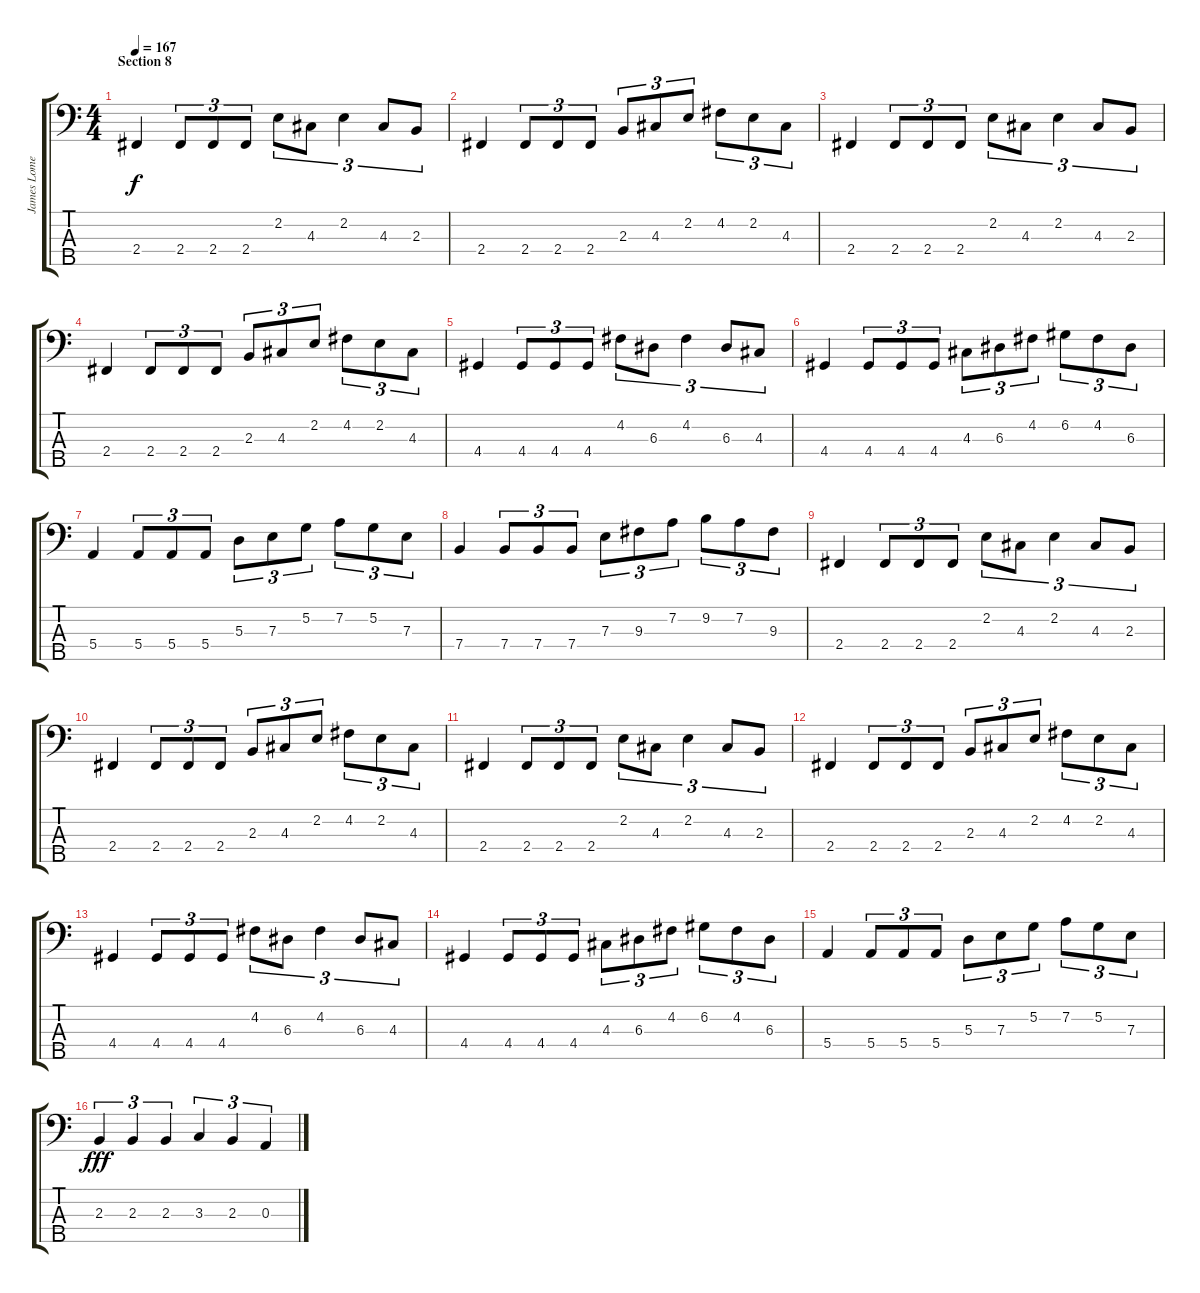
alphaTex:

\track ("James Lomenzo" "James Lome") {instrument electricbasspick}
\staff {score tabs}
\tuning (G2 D2 A1 E1 B0) {hide}
\ts (4 4)
\section ("" "Section 8")
\tempo 167
\clef f4
\ks c
2.4.4{dy f} 2.4.8{tu (3 2)} 2.4.8{tu (3 2)} 2.4.8{tu (3 2)} 2.2.8{tu (3 2)} 4.3.8{tu (3 2)} 2.2.4{tu (3 2)} 4.3.8{tu (3 2)} 2.3.8{tu (3 2)} |
2.4.4 2.4.8{tu (3 2)} 2.4.8{tu (3 2)} 2.4.8{tu (3 2)} 2.3.8{tu (3 2)} 4.3.8{tu (3 2)} 2.2.8{tu (3 2)} 4.2.8{tu (3 2)} 2.2.8{tu (3 2)} 4.3.8{tu (3 2)} |
2.4.4 2.4.8{tu (3 2)} 2.4.8{tu (3 2)} 2.4.8{tu (3 2)} 2.2.8{tu (3 2)} 4.3.8{tu (3 2)} 2.2.4{tu (3 2)} 4.3.8{tu (3 2)} 2.3.8{tu (3 2)} |
2.4.4 2.4.8{tu (3 2)} 2.4.8{tu (3 2)} 2.4.8{tu (3 2)} 2.3.8{tu (3 2)} 4.3.8{tu (3 2)} 2.2.8{tu (3 2)} 4.2.8{tu (3 2)} 2.2.8{tu (3 2)} 4.3.8{tu (3 2)} |
4.4.4 4.4.8{tu (3 2)} 4.4.8{tu (3 2)} 4.4.8{tu (3 2)} 4.2.8{tu (3 2)} 6.3.8{tu (3 2)} 4.2.4{tu (3 2)} 6.3.8{tu (3 2)} 4.3.8{tu (3 2)} |
4.4.4 4.4.8{tu (3 2)} 4.4.8{tu (3 2)} 4.4.8{tu (3 2)} 4.3.8{tu (3 2)} 6.3.8{tu (3 2)} 4.2.8{tu (3 2)} 6.2.8{tu (3 2)} 4.2.8{tu (3 2)} 6.3.8{tu (3 2)} |
5.4.4 5.4.8{tu (3 2)} 5.4.8{tu (3 2)} 5.4.8{tu (3 2)} 5.3.8{tu (3 2)} 7.3.8{tu (3 2)} 5.2.8{tu (3 2)} 7.2.8{tu (3 2)} 5.2.8{tu (3 2)} 7.3.8{tu (3 2)} |
7.4.4 7.4.8{tu (3 2)} 7.4.8{tu (3 2)} 7.4.8{tu (3 2)} 7.3.8{tu (3 2)} 9.3.8{tu (3 2)} 7.2.8{tu (3 2)} 9.2.8{tu (3 2)} 7.2.8{tu (3 2)} 9.3.8{tu (3 2)} |
2.4.4 2.4.8{tu (3 2)} 2.4.8{tu (3 2)} 2.4.8{tu (3 2)} 2.2.8{tu (3 2)} 4.3.8{tu (3 2)} 2.2.4{tu (3 2)} 4.3.8{tu (3 2)} 2.3.8{tu (3 2)} |
2.4.4 2.4.8{tu (3 2)} 2.4.8{tu (3 2)} 2.4.8{tu (3 2)} 2.3.8{tu (3 2)} 4.3.8{tu (3 2)} 2.2.8{tu (3 2)} 4.2.8{tu (3 2)} 2.2.8{tu (3 2)} 4.3.8{tu (3 2)} |
2.4.4 2.4.8{tu (3 2)} 2.4.8{tu (3 2)} 2.4.8{tu (3 2)} 2.2.8{tu (3 2)} 4.3.8{tu (3 2)} 2.2.4{tu (3 2)} 4.3.8{tu (3 2)} 2.3.8{tu (3 2)} |
2.4.4 2.4.8{tu (3 2)} 2.4.8{tu (3 2)} 2.4.8{tu (3 2)} 2.3.8{tu (3 2)} 4.3.8{tu (3 2)} 2.2.8{tu (3 2)} 4.2.8{tu (3 2)} 2.2.8{tu (3 2)} 4.3.8{tu (3 2)} |
4.4.4 4.4.8{tu (3 2)} 4.4.8{tu (3 2)} 4.4.8{tu (3 2)} 4.2.8{tu (3 2)} 6.3.8{tu (3 2)} 4.2.4{tu (3 2)} 6.3.8{tu (3 2)} 4.3.8{tu (3 2)} |
4.4.4 4.4.8{tu (3 2)} 4.4.8{tu (3 2)} 4.4.8{tu (3 2)} 4.3.8{tu (3 2)} 6.3.8{tu (3 2)} 4.2.8{tu (3 2)} 6.2.8{tu (3 2)} 4.2.8{tu (3 2)} 6.3.8{tu (3 2)} |
5.4.4 5.4.8{tu (3 2)} 5.4.8{tu (3 2)} 5.4.8{tu (3 2)} 5.3.8{tu (3 2)} 7.3.8{tu (3 2)} 5.2.8{tu (3 2)} 7.2.8{tu (3 2)} 5.2.8{tu (3 2)} 7.3.8{tu (3 2)} |
2.3.4{tu (3 2) dy fff} 2.3.4{tu (3 2)} 2.3.4{tu (3 2)} 3.3.4{tu (3 2)} 2.3.4{tu (3 2)} 0.3.4{tu (3 2)}
